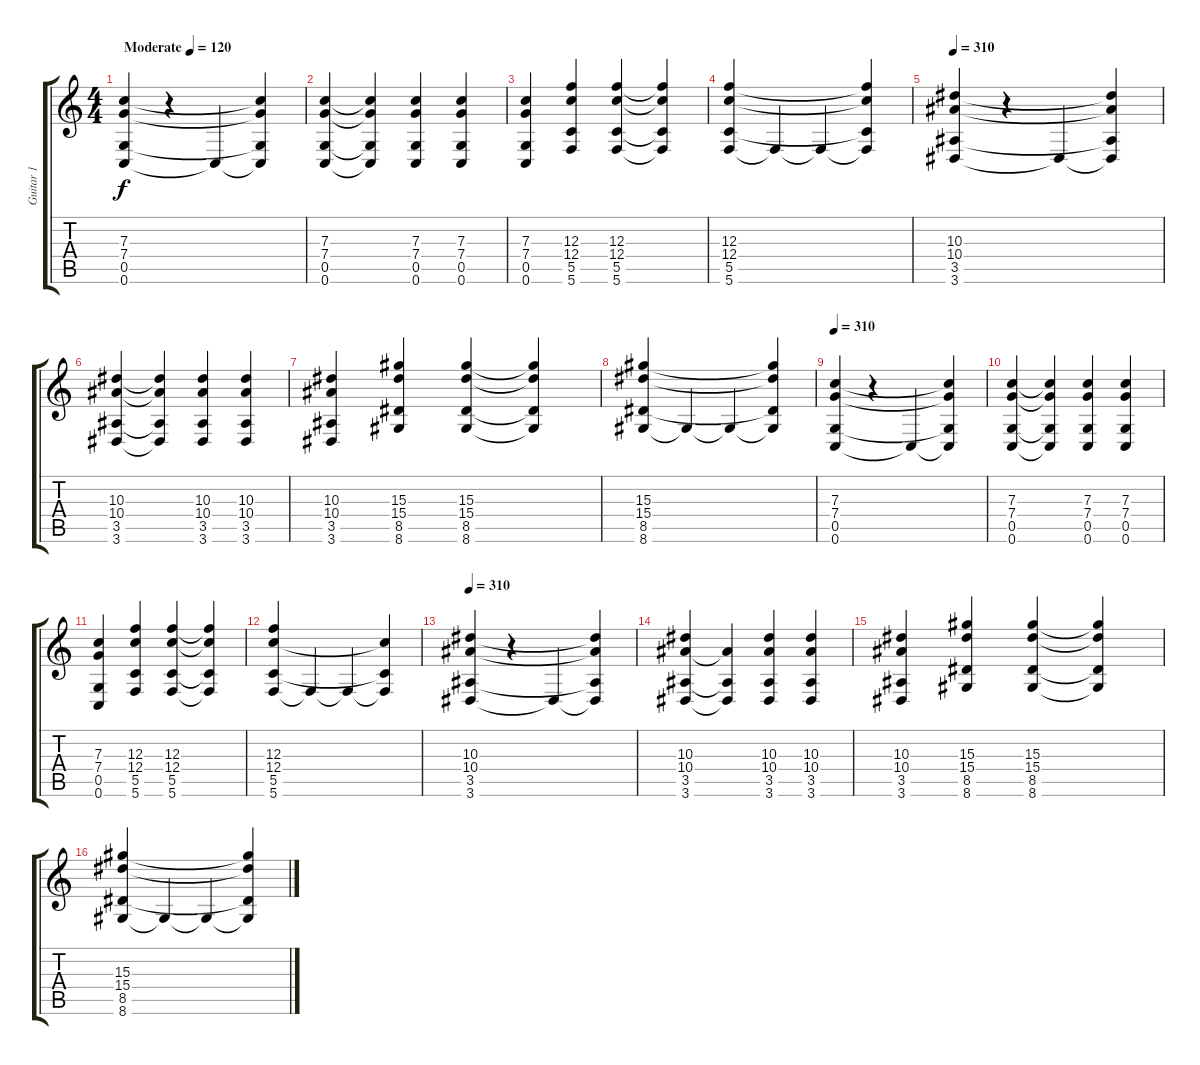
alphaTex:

\track ("Guitar 1" "Guitar 1") {instrument distortionguitar}
\staff {score tabs}
\tuning (D4 A3 F3 C3 G2 C2) {hide}
\ts (4 4)
\tempo (120 "Moderate")
\tempo 310
\tempo (120 "Moderate")
\clef g2
\ks c
(7.3 7.4 0.5 0.6).4{dy f instrument distortionguitar} r.4 0.6{t}.4 (7.3{t} 7.4{t} 0.5{t} 0.6{t}).4 |
(7.3 7.4 0.5 0.6).4 (7.3{t} 7.4{t} 0.5{t} 0.6{t}).4 (7.3 7.4 0.5 0.6).4 (7.3 7.4 0.5 0.6).4 |
(7.3 7.4 0.5 0.6).4 (12.3 12.4 5.5 5.6).4 (12.3 12.4 5.5 5.6).4 (12.3{t} 12.4{t} 5.5{t} 5.6{t}).4 |
(12.3 12.4 5.5 5.6).4 5.6{t}.4 5.6{t}.4 (12.3{t} 12.4{t} 5.5{t} 5.6{t}).4 |
\tempo 310
(10.3 10.4 3.5 3.6).4 r.4 3.6{t}.4 (10.3{t} 10.4{t} 3.5{t} 3.6{t}).4 |
(10.3 10.4 3.5 3.6).4 (10.3{t} 10.4{t} 3.5{t} 3.6{t}).4 (10.3 10.4 3.5 3.6).4 (10.3 10.4 3.5 3.6).4 |
(10.3 10.4 3.5 3.6).4 (15.3 15.4 8.5 8.6).4 (15.3 15.4 8.5 8.6).4 (15.3{t} 15.4{t} 8.5{t} 8.6{t}).4 |
(15.3 15.4 8.5 8.6).4 8.6{t}.4 8.6{t}.4 (15.3{t} 15.4{t} 8.5{t} 8.6{t}).4 |
\tempo 310
(7.3 7.4 0.5 0.6).4 r.4 0.6{t}.4 (7.3{t} 7.4{t} 0.5{t} 0.6{t}).4 |
(7.3 7.4 0.5 0.6).4 (7.3{t} 7.4{t} 0.5{t} 0.6{t}).4 (7.3 7.4 0.5 0.6).4 (7.3 7.4 0.5 0.6).4 |
(7.3 7.4 0.5 0.6).4 (12.3 12.4 5.5 5.6).4 (12.3 12.4 5.5 5.6).4 (12.3{t} 12.4{t} 5.5{t} 5.6{t}).4 |
(12.3 12.4 5.5 5.6).4 5.6{t}.4 5.6{t}.4 (12.4{t} 5.5{t} 5.6{t}).4 |
\tempo 310
(10.3 10.4 3.5 3.6).4 r.4 3.6{t}.4 (10.3{t} 10.4{t} 3.5{t} 3.6{t}).4 |
(10.3 10.4 3.5 3.6).4 (10.4{t} 3.5{t} 3.6{t}).4 (10.3 10.4 3.5 3.6).4 (10.3 10.4 3.5 3.6).4 |
(10.3 10.4 3.5 3.6).4 (15.3 15.4 8.5 8.6).4 (15.3 15.4 8.5 8.6).4 (15.3{t} 15.4{t} 8.5{t} 8.6{t}).4 |
(15.3 15.4 8.5 8.6).4 8.6{t}.4 8.6{t}.4 (15.3{t} 15.4{t} 8.5{t} 8.6{t}).4
